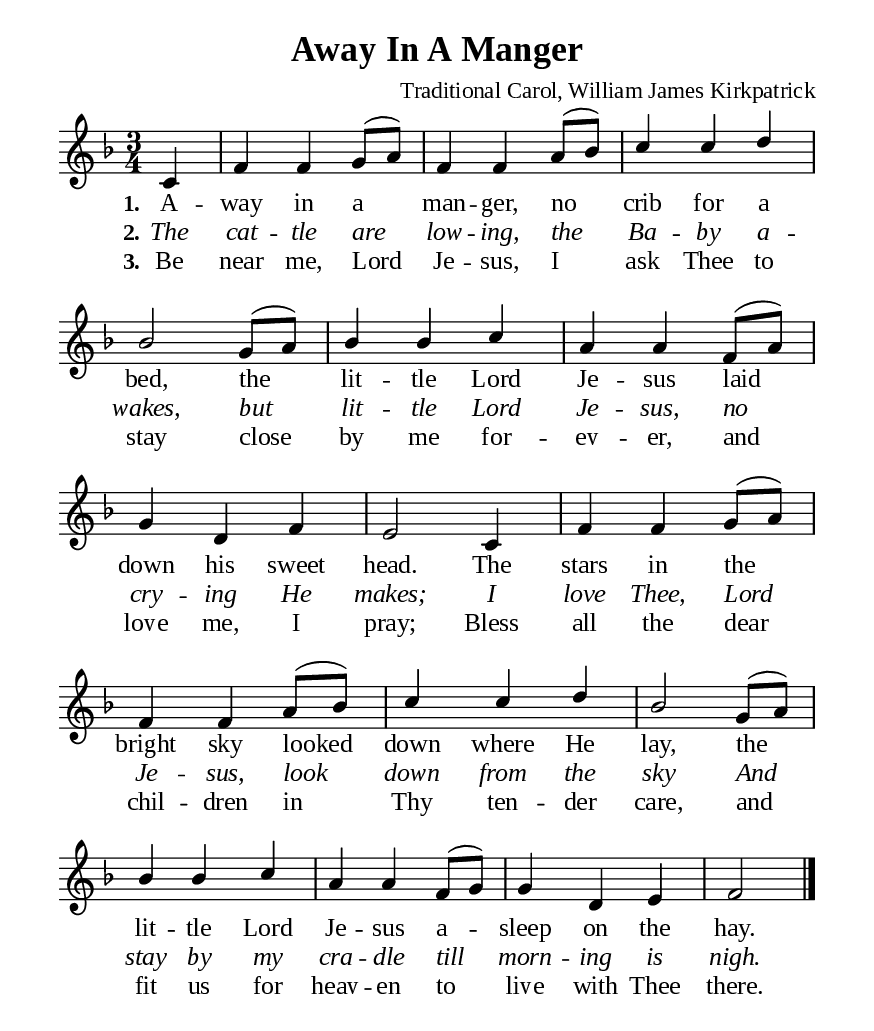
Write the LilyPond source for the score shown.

\version "2.18.2"

\header {
  title = "Away In A Manger"
  composer = "Traditional Carol, William James Kirkpatrick"
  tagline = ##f
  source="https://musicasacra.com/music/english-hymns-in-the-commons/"
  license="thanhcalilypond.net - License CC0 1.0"
}

global= {
  \key f \major
  \time 3/4
  \override Score.BarNumber.break-visibility = ##(#f #f #f)
  \override Lyrics.LyricSpace.minimum-distance = #3.0
}

\paper {
  #(set-paper-size "a5")
  top-margin = 10\mm
  bottom-margin = 10\mm
  left-margin = 10\mm
  right-margin = 10\mm
  indent = #0
  #(define fonts
	 (make-pango-font-tree "Liberation Serif"
	 		       "Liberation Serif"
			       "Liberation Serif"
			       (/ 20 20)))
  system-system-spacing = #'((basic-distance . 3) (padding . 3))
}

printItalic = \with {
  \override LyricText.font-shape = #'italic
}

% Verse music
musicVerseSoprano = \relative c' {
                    \partial 4 c4 |
  %{	01	%} f f g8 (a) |
  %{	02	%} f4 f a8 (bes) |
  %{	03	%} c4 c d |
  %{	04	%} bes2 g8 (a) |
  %{	05	%} bes4 bes c |
  %{	06	%} a a f8 (a) |
  %{	07	%} g4 d f |
  %{	08	%} e2 c4 |
  %{	09	%} f f g8 (a) |
  %{	10	%} f4 f a8 (bes) |
  %{	11	%} c4 c d |
  %{	12	%} bes2 g8 (a) |
  %{	13	%} bes4 bes c |
  %{	14	%} a a f8 (g) |
  %{	15	%} g4 d e |
                    f2 \bar "|."
}

% Verse lyrics
verseOne = \lyricmode {
  \set stanza = #"1."
  A -- way in a man -- ger, no crib for a bed,
  the lit -- tle Lord Je -- sus laid down his sweet head.
  The stars in the bright sky looked down where He lay,
  the lit -- tle Lord Je -- sus a -- sleep on the hay.
}

verseTwo = \lyricmode {
  \set stanza = #"2."
  The cat -- tle are low -- ing, the Ba -- by a -- wakes,
  but lit -- tle Lord Je -- sus, no cry -- ing He makes;
  I love Thee, Lord Je -- sus, look down from the sky
  And stay by my cra -- dle till morn -- ing is nigh.
}

verseThree = \lyricmode {
  \set stanza = #"3."
  Be near me, Lord Je -- sus, I ask Thee to stay
  close by me for -- ev -- er, and love me, I pray;
  Bless all the dear chil -- dren in Thy ten -- der care,
  and fit us for heav -- en to live with Thee there.
}

% Layout
\score {
    \new ChoirStaff <<
      \new Staff <<
        \clef "treble"
        \new Voice = "sopranos" { \global \stemUp \slurUp \musicVerseSoprano }
      >>
      \new Lyrics \lyricsto sopranos \verseOne
      \new Lyrics \printItalic \lyricsto sopranos \verseTwo
      \new Lyrics \lyricsto sopranos \verseThree
    >>
}
